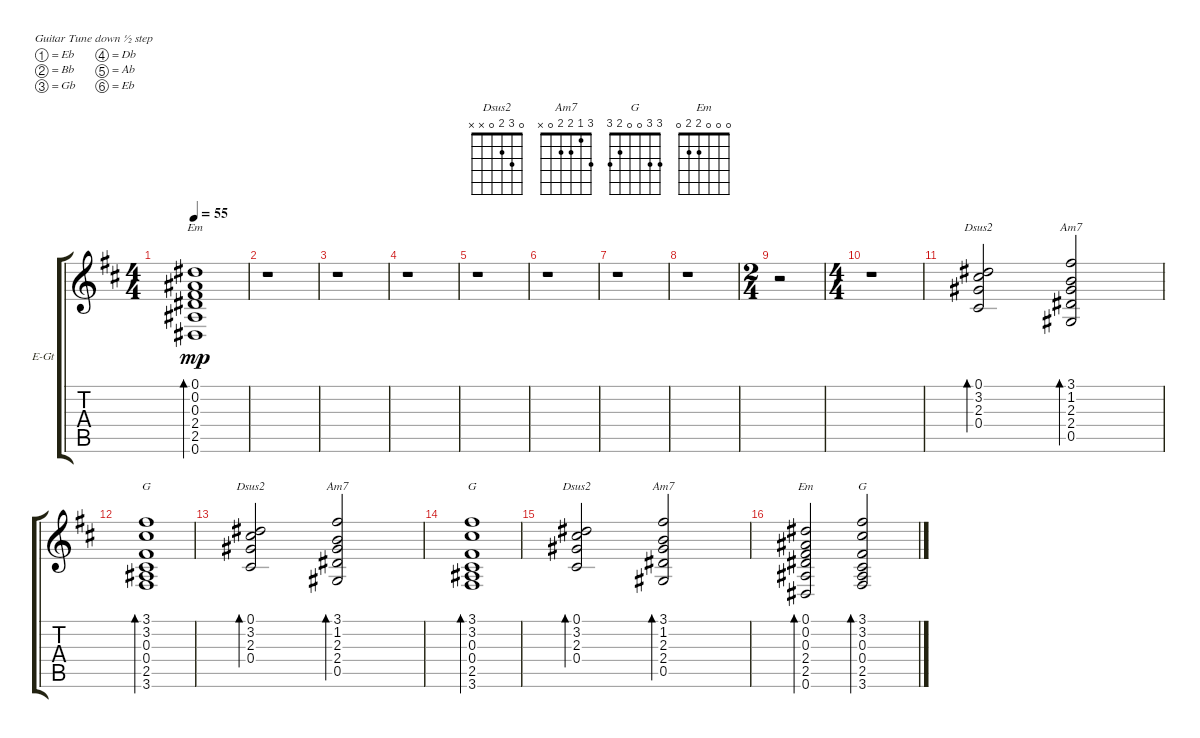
\defaultSystemsLayout 4
\bracketExtendMode groupsimilarinstruments
\firstSystemTrackNameOrientation horizontal
\otherSystemsTrackNameOrientation horizontal
\track ("Electric Guitar" "E-Gt") {instrument electricguitarclean}
\staff {score tabs}
\tuning (Eb4 Bb3 Gb3 Db3 Ab2 Eb2)
\chord ("Dsus2" 0 3 2 0 x x)
\chord ("Am7" 3 1 2 2 0 x)
\chord ("G" 3 3 0 0 2 3)
\chord ("Em" 0 0 0 2 2 0)
\ts (4 4)
\tempo 55
\clef g2
\ks d
(0.6 2.5 2.4 0.3 0.2 0.1).1{bd 355 ch "Em" dy mp} |
r.1 |
r.1 |
r.1 |
r.1 |
r.1 |
r.1 |
r.1 |
\ts (2 4)
r.2 |
\ts (4 4)
r.1 |
(0.4 2.3 3.2 0.1).2{bd 349 ch "Dsus2"} (0.5 2.4 2.3 1.2 3.1).2{bd 349 ch "Am7"} |
(3.6 2.5 0.4 0.3 3.2 3.1).1{bd 349 ch "G"} |
(0.4 2.3 3.2 0.1).2{bd 349 ch "Dsus2"} (0.5 2.4 2.3 1.2 3.1).2{bd 349 ch "Am7"} |
(3.6 2.5 0.4 0.3 3.2 3.1).1{bd 349 ch "G"} |
(0.4 2.3 3.2 0.1).2{bd 349 ch "Dsus2"} (0.5 2.4 2.3 1.2 3.1).2{bd 349 ch "Am7"} |
(0.6 2.5 2.4 0.3 0.2 0.1).2{bd 349 ch "Em"} (3.6 2.5 0.4 0.3 3.2 3.1).2{bd 349 ch "G"}
